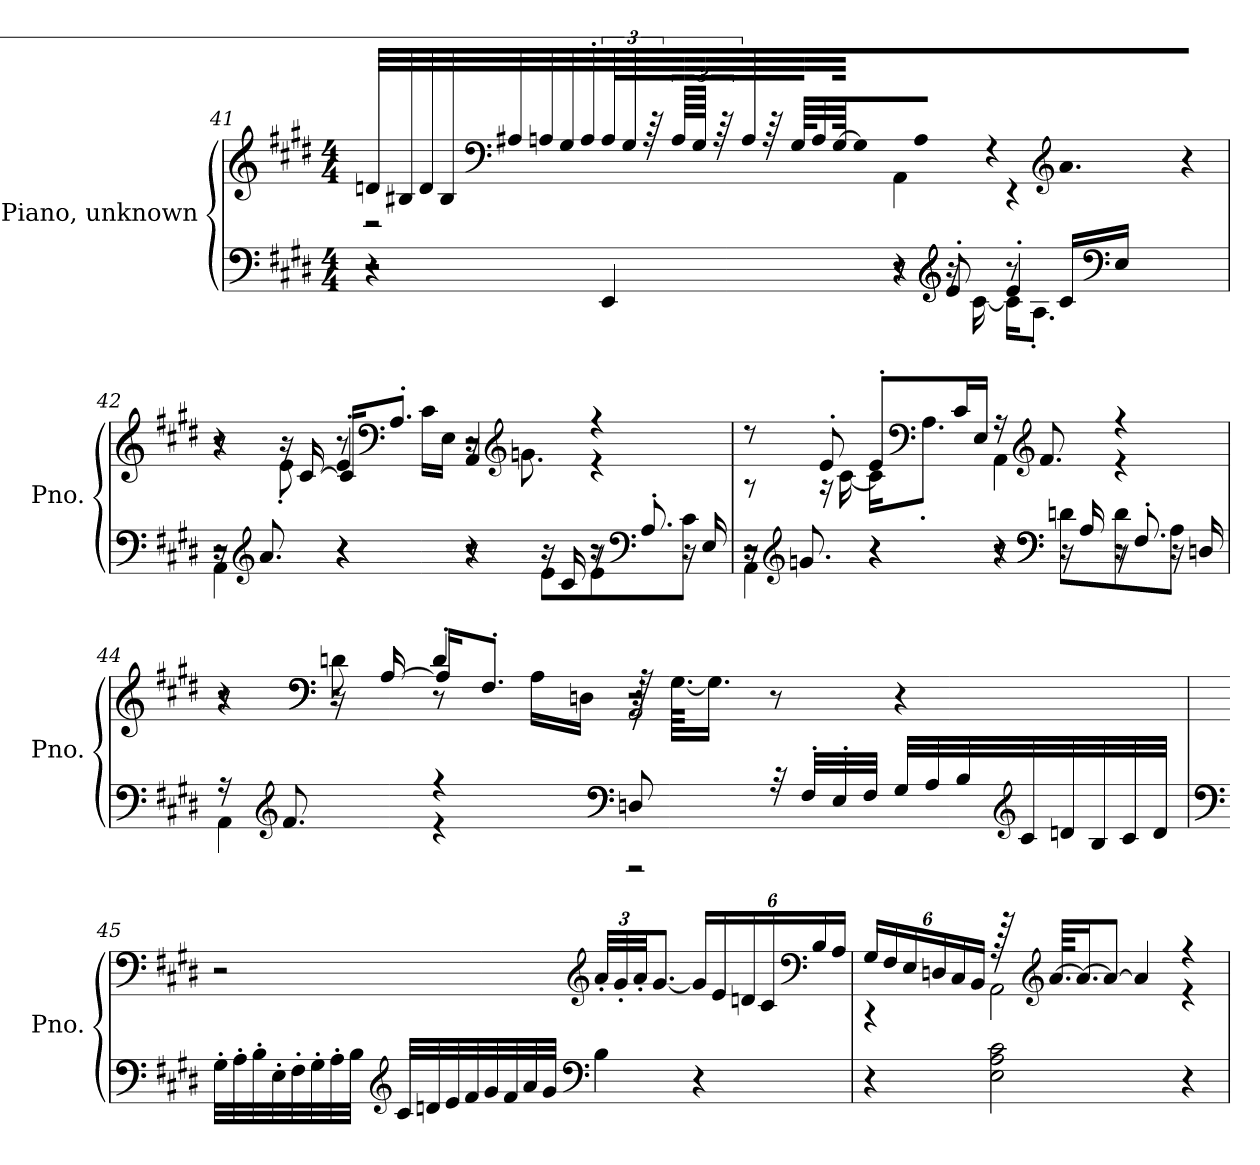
**kern	**kern
*part1	*part1
*staff2	*staff1
*I"Piano, unknown	*
*I'Pno.	*
!!LO:LB:g=z
*clefF4	*clefG2
*k[f#c#g#d#]	*k[f#c#g#d#]
*M4/4	*M4/4
=41	=41
*^	*^
*	*^	*	*
2r	2r	4r	32dn/LLL	2r
.	.	.	32B#X/	.
.	.	.	32d/	.
.	.	.	32B#/	.
*	*	*	*clefF4	*
.	.	.	32A#X/	.
.	.	.	32An/	.
.	.	.	32G#/	.
.	.	.	32A'/	.
.	.	4EE/	96A/L	.
.	.	.	96G#/JJJJ	.
.	.	.	96r	.
.	.	.	96A/LLLL	.
.	.	.	96G#/JJJJ	.
.	.	.	96r	.
.	.	.	96A/	.
.	.	.	96r	.
.	.	.	96G#/KLLL	.
*	*	*	*Xbrackettup	*
.	.	.	48A/	.
.	.	.	[96G#/JK	.
.	.	.	16G#/]	.
.	.	.	16A/JJ	.
4r	8r	8r	16r	4AA\
*	*	*	*clefG2	*
.	.	.	8.a/	.
*clefG2	*	*	*	*
.	16r	8e'/	.	.
.	[16c#\	.	.	.
4e'/	16c#\KL]	8r	4r	4r
.	8.A'\J	.	.	.
.	.	16c#/LL	.	.
*clefF4	*	*	*	*
.	.	16E/JJ	.	.
!!LO:LB:g=z
=42	=42	=42	=42	=42
*	*	*	*	*^
16r	4AA\	2r	4r	8r	8r
*clefG2	*	*	*	*	*
8.a/	.	.	.	.	.
.	.	.	.	8e'\	16r
.	.	.	.	.	[16c#/
4r	4r	.	4e'/	8r	16c#/KL]
*	*	*	*clefF4	*	*
.	.	.	.	.	8.A'/J
.	.	.	.	16c#\LL	.
.	.	.	.	16E\JJ	.
8r	8r	4r	2r	16r	4AA/
*	*	*	*clefG2	*	*
.	.	.	.	8.gn\	.
16r	8e\L	.	.	.	.
16c#/	.	.	.	.	.
8r	8e\	16r	.	4r	4r
*clefF4	*	*	*	*	*
.	.	8.A'/	.	.	.
16r	8c#\J	.	.	.	.
16E/	.	.	.	.	.
*	*	*	*	*v	*v
!!LO:LB:g=z
=43	=43	=43	=43	=43
16r	4AA\	2r	8r	8r
*clefG2	*	*	*	*
8.gn/	.	.	.	.
.	.	.	8e'/	16r
.	.	.	.	[16c#\
4r	4r	.	8e'/L	16c#\KL]
*	*	*	*clefF4	*
.	.	.	.	8.A'\J
.	.	.	16c#/L	.
.	.	.	16E/JJ	.
8r	8r	4r	16r	4AA\
*	*	*	*clefG2	*
.	.	.	8.f#/	.
*clefF4	*	*	*	*
16r	8dn\L	.	.	.
16A/	.	.	.	.
8r	8d\	16r	4r	4r
.	.	8.F#'/	.	.
16r	8A\J	.	.	.
16Dn/	.	.	.	.
*	*v	*v	*	*
!!LO:LB:g=z
=44	=44	=44	=44
*	*	*	*^
16r	4AA\	4r	8r	8r
*clefG2	*	*	*	*
8.f#/	.	.	.	.
*	*	*clefF4	*	*
.	.	.	8dn'\	16r
.	.	.	.	[16A/
4r	4r	4d'/	8r	16A/KL]
.	.	.	.	8.F#'/J
.	.	.	16A\LL	.
.	.	.	16Dn\JJ	.
*clefF4	*	*	*	*
8Dn/	2r	2r	128r	2AA/
.	.	.	[64.G#\KKLL	.
.	.	.	16.G#\JJ]	.
32r	.	.	8r	.
32F#'/LLL	.	.	.	.
32E'/	.	.	.	.
32F#/JJJ	.	.	.	.
32G#/LLL	.	.	4r	.
32A/	.	.	.	.
32B/	.	.	.	.
*clefG2	*	*	*	*
32c#/	.	.	.	.
32dn/	.	.	.	.
32B/	.	.	.	.
32c#/	.	.	.	.
32d/JJJ	.	.	.	.
*v	*v	*	*	*
*	*v	*v	*v
!!LO:LB:g=z
=45	=45
*clefF4	*
32G#'\LLL	2r
32A'\	.
32B'\	.
32E'\	.
32F#'\	.
32G#'\	.
32A'\	.
32B\JJJ	.
*clefG2	*
32c#/LLL	.
32dn/	.
32e/	.
32f#/	.
32g#/	.
32f#/	.
32a/	.
32g#/JJJ	.
*clefF4	*clefG2
4B\	48a'/LLL
.	48g#'/
.	48a'/JJ
.	[8.g#/J
4r	24g#/LL]
.	24e/
.	24dn/
.	24c#/
*	*clefF4
.	24B/
.	24A/JJ
!!LO:PB:g=z
=46	=46
*	*^
4r	24G#/LL	4r
.	24F#/	.
.	24E/	.
.	24Dn/	.
.	24C#/	.
.	24BB/JJ	.
2E\ 2A\ 2c#\	128r	2AA\
*	*clefG2	*
.	[64.a/KKLL	.
.	16.a/J_	.
.	8a/J_	.
.	4a/]	.
4r	4r	4r
*	*v	*v
=	=
*-	*-
